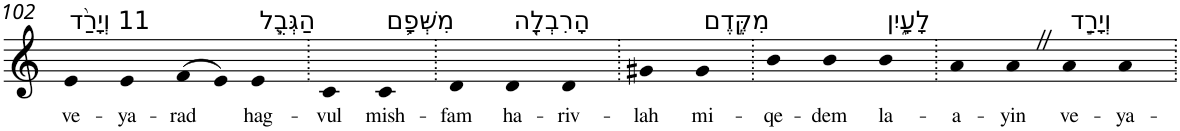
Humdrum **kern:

**kern	**text
*part1	*part1
*staff1	*staff1
*I"Piano	*
*I'Pno	*
!!LO:PB:g=z
*clefG2	*
*k[]	*
=102	=102
!LO:TX:a:t=11 וְיָרַ֨ד	!
!	!LO:LY:b
4e	ve-
!	!LO:LY:b
4e	-ya-
!	!LO:LY:b
(>8f	-rad
8e)	.
!LO:TX:a:t=הַגְּבֻ֧ל	!
!	!LO:LY:b
4e	hag-
=103.	=103.
!	!LO:LY:b
4c	-vul
!LO:TX:a:t=מִשְּׁפָ֛ם	!
!	!LO:LY:b
4c	mish-
=104.	=104.
!	!LO:LY:b
4d	-fam
!LO:TX:a:t=הָרִבְלָ֖ה	!
!	!LO:LY:b
4d	ha-
!	!LO:LY:b
4d	-riv-
=105.	=105.
!	!LO:LY:b
4g#X	-lah
!LO:TX:a:t=מִקֶּ֣דֶם	!
!	!LO:LY:b
4g#	mi-
=106.	=106.
!	!LO:LY:b
4b	-qe-
!	!LO:LY:b
4b	-dem
!LO:TX:a:t=לָעָ֑יִן	!
!	!LO:LY:b
4b	la-
=107.	=107.
!	!LO:LY:b
4a	-a-
!	!LO:LY:b
4aZ	-yin
!LO:TX:a:t=וְיָרַ֣ד	!
!	!LO:LY:b
4a	ve-
!	!LO:LY:b
4a	-ya-
=.	=.
*-	*-
